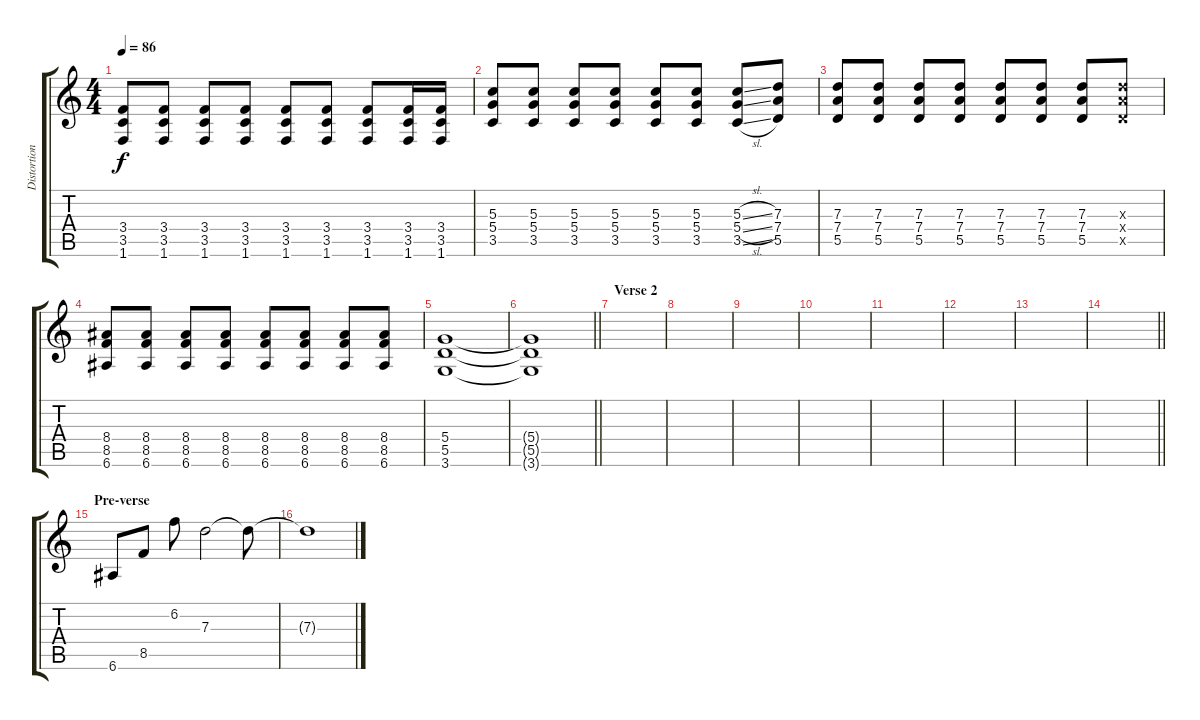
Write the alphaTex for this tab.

\track ("Distortion" "Distortion") {instrument distortionguitar}
\staff {score tabs}
\tuning (E4 B3 G3 D3 A2 E2) {hide}
\ts (4 4)
\tempo 86
\clef g2
\ks c
(3.4 3.5 1.6).8{dy f} (3.4 3.5 1.6).8 (3.4 3.5 1.6).8 (3.4 3.5 1.6).8 (3.4 3.5 1.6).8 (3.4 3.5 1.6).8 (3.4 3.5 1.6).8 (3.4 3.5 1.6).16 (3.4 3.5 1.6).16 |
(5.3 5.4 3.5).8 (5.3 5.4 3.5).8 (5.3 5.4 3.5).8 (5.3 5.4 3.5).8 (5.3 5.4 3.5).8 (5.3 5.4 3.5).8 (5.3{sl} 5.4{sl} 3.5{sl}).8 (7.3 7.4 5.5).8 |
(7.3 7.4 5.5).8 (7.3 7.4 5.5).8 (7.3 7.4 5.5).8 (7.3 7.4 5.5).8 (7.3 7.4 5.5).8 (7.3 7.4 5.5).8 (7.3 7.4 5.5).8 (7.3{x} 7.4{x} 5.5{x}).8 |
(8.4 8.5 6.6).8 (8.4 8.5 6.6).8 (8.4 8.5 6.6).8 (8.4 8.5 6.6).8 (8.4 8.5 6.6).8 (8.4 8.5 6.6).8 (8.4 8.5 6.6).8 (8.4 8.5 6.6).8 |
(5.4 5.5 3.6).1 |
\barLineRight lightlight
(5.4{t} 5.5{t} 3.6{t}).1 |
\section ("" "Verse 2")
|
|
|
|
|
|
|
\barLineRight lightlight
|
\section ("" "Pre-verse")
6.6.8 8.5.8 6.2.8 7.3.2 7.3{t}.8 |
7.3{t}.1
